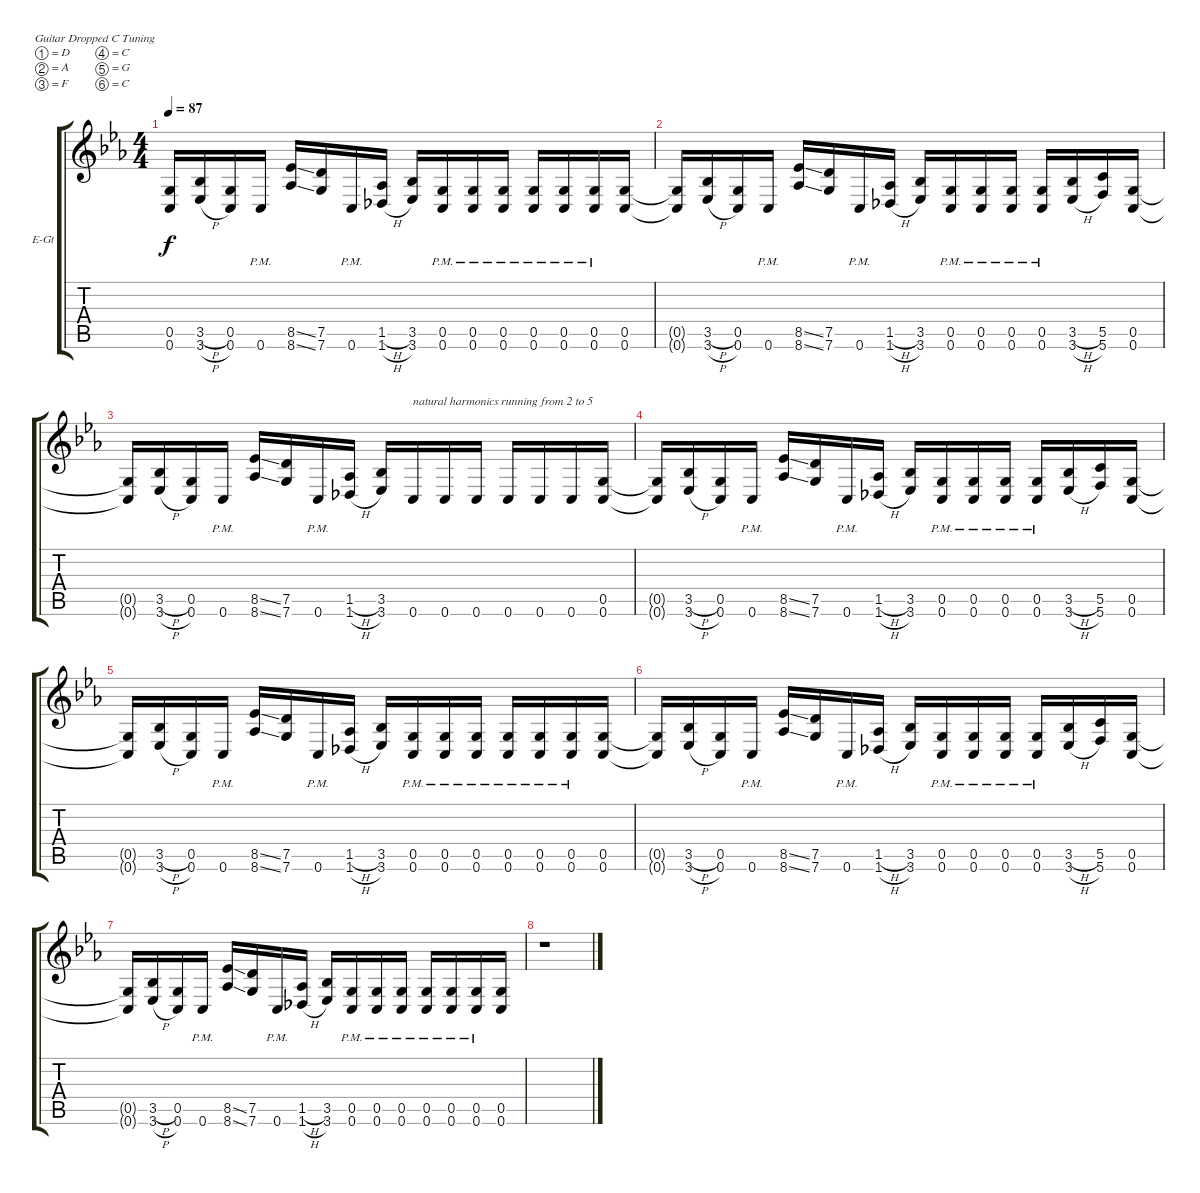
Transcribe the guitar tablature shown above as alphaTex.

\bracketExtendMode groupsimilarinstruments
\firstSystemTrackNameOrientation horizontal
\otherSystemsTrackNameOrientation horizontal
\track ("Dan Donegan (rhythm)" "E-Gt") {instrument distortionguitar}
\staff {score tabs}
\tuning (D4 A3 F3 C3 G2 C2)
\ts (4 4)
\tempo 87
\clef g2
\ks cminor
(0.5{t} 0.6{t}).16{dy f} (3.5{h} 3.6{h}).16 (0.5 0.6).16 0.6{pm}.16 (8.5{ss} 8.6{ss}).16 (7.5 7.6).16 0.6{pm}.16 (1.5{h} 1.6{h}).16 (3.5 3.6).16 (0.5{pm} 0.6{pm}).16 (0.5{pm} 0.6{pm}).16 (0.5{pm} 0.6{pm}).16 (0.5{pm} 0.6{pm}).16 (0.5{pm} 0.6{pm}).16 (0.5{pm} 0.6{pm}).16 (0.5 0.6).16 |
(0.5{t} 0.6{t}).16 (3.5{h} 3.6{h}).16 (0.5 0.6).16 0.6{pm}.16 (8.5{ss} 8.6{ss}).16 (7.5 7.6).16 0.6{pm}.16 (1.5{h} 1.6{h}).16 (3.5 3.6).16 (0.5{pm} 0.6{pm}).16 (0.5{pm} 0.6{pm}).16 (0.5{pm} 0.6{pm}).16 (0.5{pm} 0.6{pm}).16 (3.5{h} 3.6{h}).16 (5.5 5.6).16 (0.5 0.6).16 |
(0.5{t} 0.6{t}).16 (3.5{h} 3.6{h}).16 (0.5 0.6).16 0.6{pm}.16 (8.5{ss} 8.6{ss}).16 (7.5 7.6).16 0.6{pm}.16 (1.5{h} 1.6{h}).16 (3.5 3.6).16 0.6.16{txt "natural harmonics running from 2 to 5"} 0.6.16 0.6.16 0.6.16 0.6.16 0.6.16 (0.5 0.6).16 |
(0.5{t} 0.6{t}).16 (3.5{h} 3.6{h}).16 (0.5 0.6).16 0.6{pm}.16 (8.5{ss} 8.6{ss}).16 (7.5 7.6).16 0.6{pm}.16 (1.5{h} 1.6{h}).16 (3.5 3.6).16 (0.5{pm} 0.6{pm}).16 (0.5{pm} 0.6{pm}).16 (0.5{pm} 0.6{pm}).16 (0.5{pm} 0.6{pm}).16 (3.5{h} 3.6{h}).16 (5.5 5.6).16 (0.5 0.6).16 |
(0.5{t} 0.6{t}).16 (3.5{h} 3.6{h}).16 (0.5 0.6).16 0.6{pm}.16 (8.5{ss} 8.6{ss}).16 (7.5 7.6).16 0.6{pm}.16 (1.5{h} 1.6{h}).16 (3.5 3.6).16 (0.5{pm} 0.6{pm}).16 (0.5{pm} 0.6{pm}).16 (0.5{pm} 0.6{pm}).16 (0.5{pm} 0.6{pm}).16 (0.5{pm} 0.6{pm}).16 (0.5{pm} 0.6{pm}).16 (0.5 0.6).16 |
(0.5{t} 0.6{t}).16 (3.5{h} 3.6{h}).16 (0.5 0.6).16 0.6{pm}.16 (8.5{ss} 8.6{ss}).16 (7.5 7.6).16 0.6{pm}.16 (1.5{h} 1.6{h}).16 (3.5 3.6).16 (0.5{pm} 0.6{pm}).16 (0.5{pm} 0.6{pm}).16 (0.5{pm} 0.6{pm}).16 (0.5{pm} 0.6{pm}).16 (3.5{h} 3.6{h}).16 (5.5 5.6).16 (0.5 0.6).16 |
(0.5{t} 0.6{t}).16 (3.5{h} 3.6{h}).16 (0.5 0.6).16 0.6{pm}.16 (8.5{ss} 8.6{ss}).16 (7.5 7.6).16 0.6{pm}.16 (1.5{h} 1.6{h}).16 (3.5 3.6).16 (0.5{pm} 0.6{pm}).16 (0.5{pm} 0.6{pm}).16 (0.5{pm} 0.6{pm}).16 (0.5{pm} 0.6{pm}).16 (0.5{pm} 0.6{pm}).16 (0.5{pm} 0.6{pm}).16 (0.5 0.6).16 |
r.1
